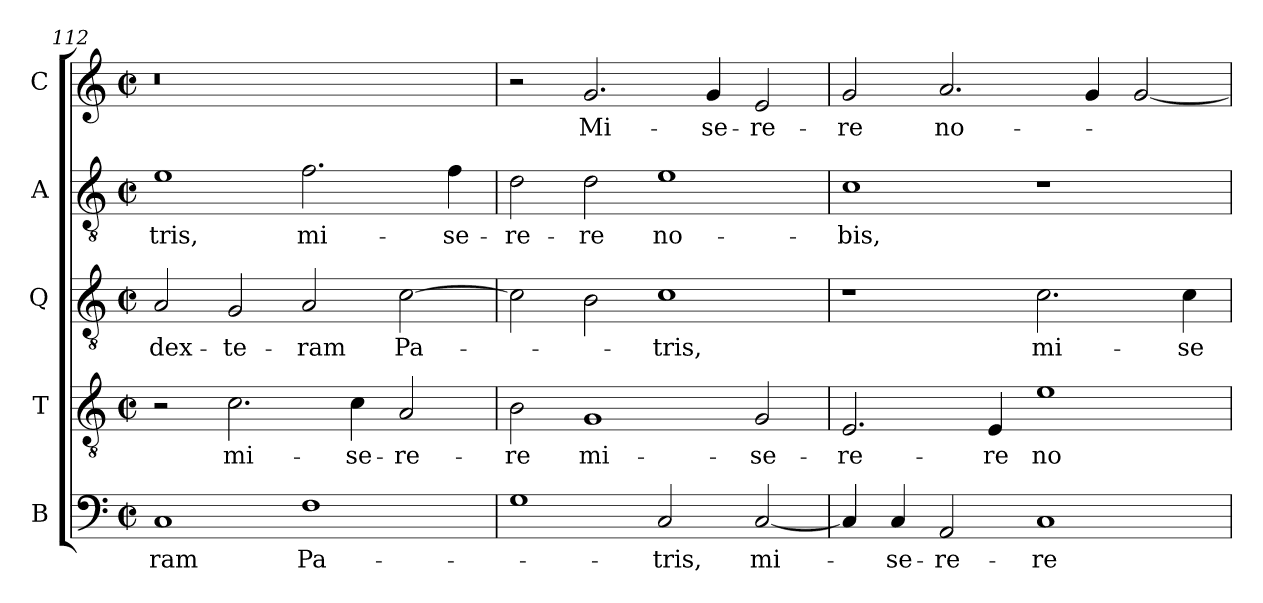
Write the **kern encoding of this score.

**kern	**text	**kern	**text	**kern	**text	**kern	**text	**kern	**text
*part5	*part5	*part4	*part4	*part3	*part3	*part2	*part2	*part1	*part1
*staff5	*staff5	*staff4	*staff4	*staff3	*staff3	*staff2	*staff2	*staff1	*staff1
*I"B	*	*I"T	*	*I"Q	*	*I"A	*	*I"C	*
*I'B	*	*I'T	*	*I'Q	*	*I'A	*	*I'C	*
*clefF4	*	*clefGv2	*	*clefGv2	*	*clefGv2	*	*clefG2	*
*M2/2	*	*M2/2	*	*M2/2	*	*M2/2	*	*M2/2	*
*met(c|)	*	*met(c|)	*	*met(c|)	*	*met(c|)	*	*met(c|)	*
=112	=112	=112	=112	=112	=112	=112	=112	=112	=112
!	!LO:LY:b:cj	!	!	!	!LO:LY:b:cj	!	!LO:LY:b:cj	!	!
1C	-ram	2r	.	2A/	dex-	1e	-tris,	0r	.
!	!	!	!LO:LY:b:cj	!	!LO:LY:b:cj	!	!	!	!
.	.	2.c\	mi-	2G/	-te-	.	.	.	.
!	!LO:LY:b:cj	!	!	!	!LO:LY:b:cj	!	!LO:LY:b:cj	!	!
1F	Pa-	.	.	2A/	-ram	2.f\	mi-	.	.
!	!	!	!LO:LY:b:cj	!	!	!	!	!	!
.	.	4c\	-se-	.	.	.	.	.	.
!	!	!	!LO:LY:b:cj	!	!LO:LY:b:cj	!	!	!	!
.	.	2A/	-re-	[>2c\	Pa-	.	.	.	.
!	!	!	!	!	!	!	!LO:LY:b:cj	!	!
.	.	.	.	.	.	4f\	-se-	.	.
!!LO:LB:g=z
=113	=113	=113	=113	=113	=113	=113	=113	=113	=113
!	!	!	!LO:LY:b:cj	!	!	!	!LO:LY:b:cj	!	!
1G	.	2B\	-re	2c\]	.	2d\	-re-	2r	.
!	!	!	!LO:LY:b:cj	!	!	!	!LO:LY:b:cj	!	!LO:LY:b:cj
.	.	1G	mi-	2B\	.	2d\	-re	2.g/	Mi-
!	!LO:LY:b:cj	!	!	!	!LO:LY:b:cj	!	!LO:LY:b:cj	!	!
2C/	-tris,	.	.	1c	-tris,	1e	no-	.	.
!	!	!	!	!	!	!	!	!	!LO:LY:b:cj
.	.	.	.	.	.	.	.	4g/	-se-
!	!LO:LY:b:cj	!	!LO:LY:b:cj	!	!	!	!	!	!LO:LY:b:cj
[<2C/	mi-	2G/	-se-	.	.	.	.	2e/	-re-
=114	=114	=114	=114	=114	=114	=114	=114	=114	=114
!	!	!	!LO:LY:b:cj	!	!	!	!LO:LY:b:cj	!	!LO:LY:b:cj
4C/]	.	2.E/	-re-	1r	.	1c	-bis,	2g/	-re
!	!LO:LY:b:cj	!	!	!	!	!	!	!	!
4C/	-se-	.	.	.	.	.	.	.	.
!	!LO:LY:b:cj	!	!	!	!	!	!	!	!LO:LY:b:cj
2AA/	-re-	.	.	.	.	.	.	2.a/	no-
!	!	!	!LO:LY:b:cj	!	!	!	!	!	!
.	.	4E/	-re	.	.	.	.	.	.
!	!LO:LY:b:cj	!	!LO:LY:b:cj	!	!LO:LY:b:cj	!	!	!	!
1C	-re	1e	no-	2.c\	mi-	1r	.	.	.
.	.	.	.	.	.	.	.	4g/	.
.	.	.	.	.	.	.	.	[<2g/	.
!	!	!	!	!	!LO:LY:b:cj	!	!	!	!
.	.	.	.	4c\	-se-	.	.	.	.
=	=	=	=	=	=	=	=	=	=
*-	*-	*-	*-	*-	*-	*-	*-	*-	*-
